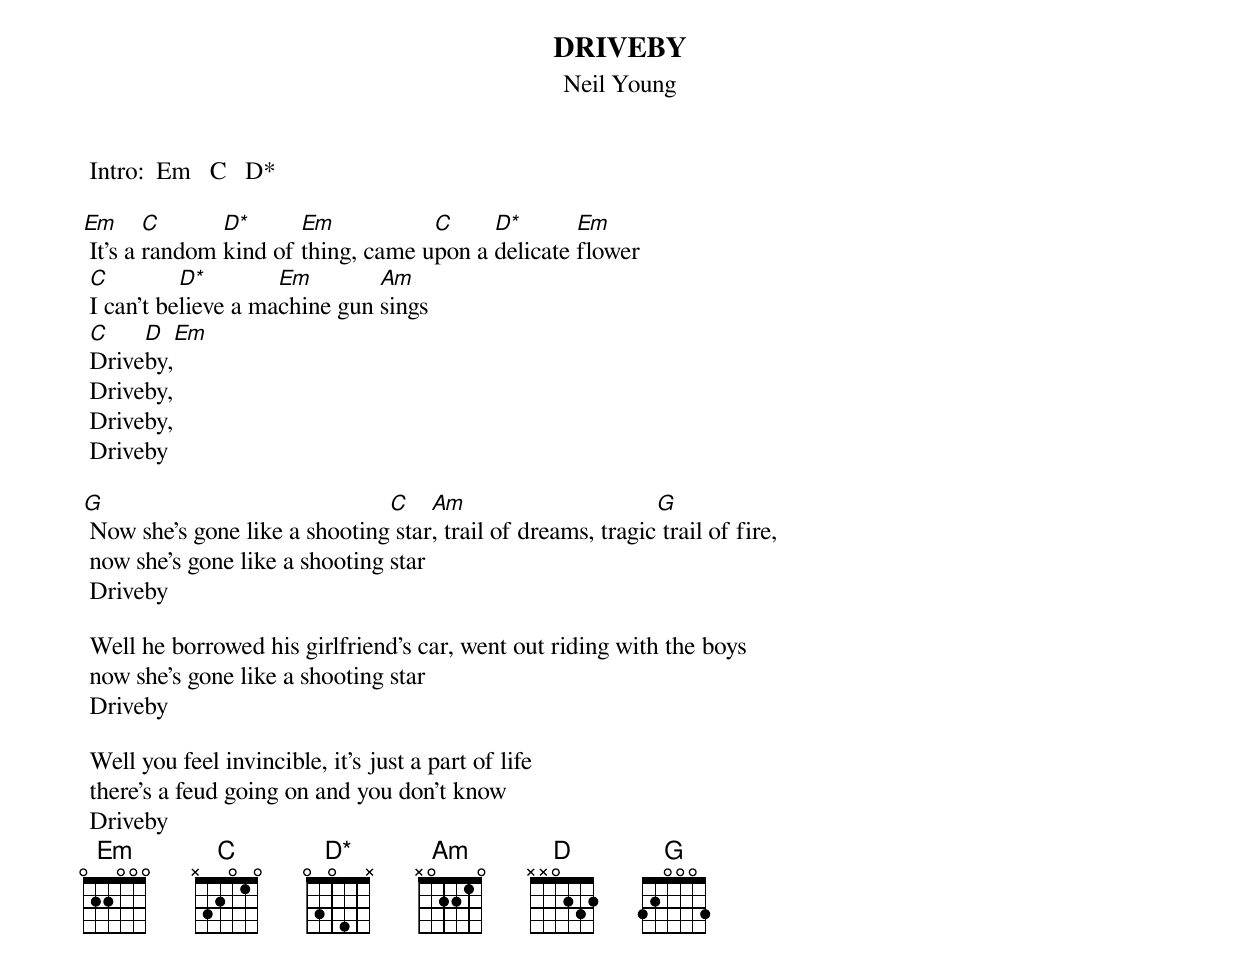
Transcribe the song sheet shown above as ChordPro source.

{t:DRIVEBY}
{st:Neil Young}
{define: D* base-fret 0 frets 0 3 0 4 5 x }

 Intro:  Em   C   D*

[Em] It's a [C]random [D*]kind of [Em]thing, came u[C]pon a [D*]delicate [Em]flower
 [C]I can't be[D*]lieve a ma[Em]chine gun [Am]sings
 [C]Drive[D]by,[Em]
 Driveby,
 Driveby,
 Driveby

[G] Now she's gone like a shooting[C] star[Am], trail of dreams, tragic[G] trail of fire,
 now she's gone like a shooting star
 Driveby

 Well he borrowed his girlfriend's car, went out riding with the boys
 now she's gone like a shooting star
 Driveby

 Well you feel invincible, it's just a part of life
 there's a feud going on and you don't know
 Driveby
